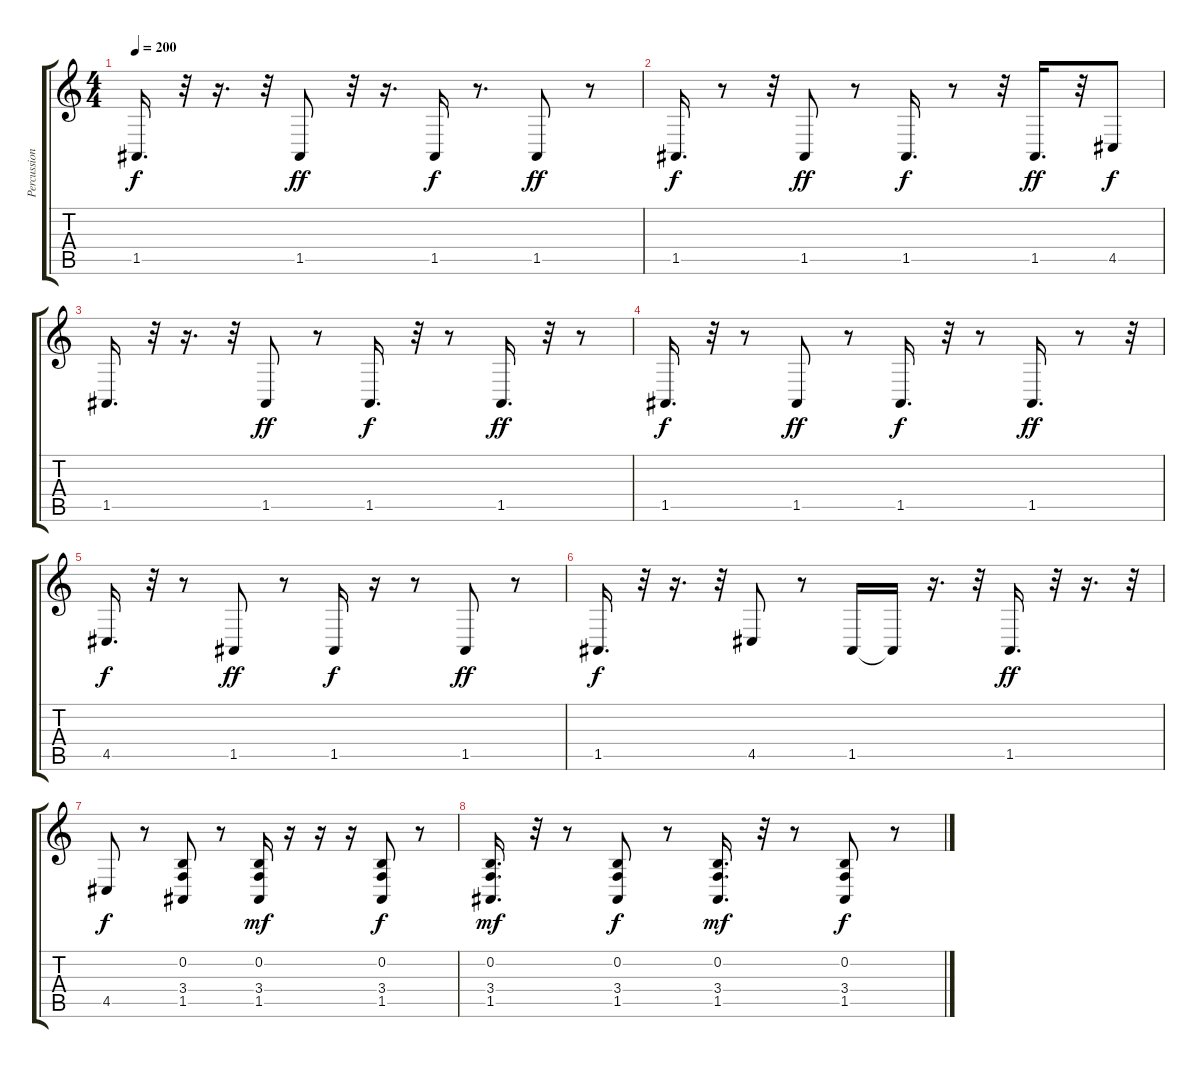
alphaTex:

\track ("Percussioni(Dani)" "Percussion") {instrument acousticgrandpiano}
\staff {score tabs}
\tuning (E4 B3 G3 D3 A2 E2) {hide}
\ts (4 4)
\tempo 200
\clef g2
\ks c
1.5.16{d dy f} r.32 r.16{d} r.32 1.5.8{dy ff} r.32 r.16{d} 1.5.16{dy f} r.8{d} 1.5.8{dy ff} r.8 |
1.5.16{d dy f} r.8 r.32 1.5.8{dy ff} r.8 1.5.16{d dy f} r.8 r.32 1.5.16{d dy ff} r.32 4.5.8{dy f} |
1.5.16{d} r.32 r.16{d} r.32 1.5.8{dy ff} r.8 1.5.16{d dy f} r.32 r.8 1.5.16{d dy ff} r.32 r.8 |
1.5.16{d dy f} r.32 r.8 1.5.8{dy ff} r.8 1.5.16{d dy f} r.32 r.8 1.5.16{d dy ff} r.8 r.32 |
4.5.16{d dy f} r.32 r.8 1.5.8{dy ff} r.8 1.5.16{dy f} r.16 r.8 1.5.8{dy ff} r.8 |
1.5.16{d dy f} r.32 r.16{d} r.32 4.5.8 r.8 1.5.16 1.5{t}.16 r.16{d} r.32 1.5.16{d dy ff} r.32 r.16{d} r.32 |
4.5.8{dy f} r.8 (0.2 3.4 1.5).8 r.8 (0.2 3.4 1.5).16{dy mf} r.16 r.16 r.16 (0.2 3.4 1.5).8{dy f} r.8 |
(0.2 3.4 1.5).16{d dy mf} r.32 r.8 (0.2 3.4 1.5).8{dy f} r.8 (0.2 3.4 1.5).16{d dy mf} r.32 r.8 (0.2 3.4 1.5).8{dy f} r.8
